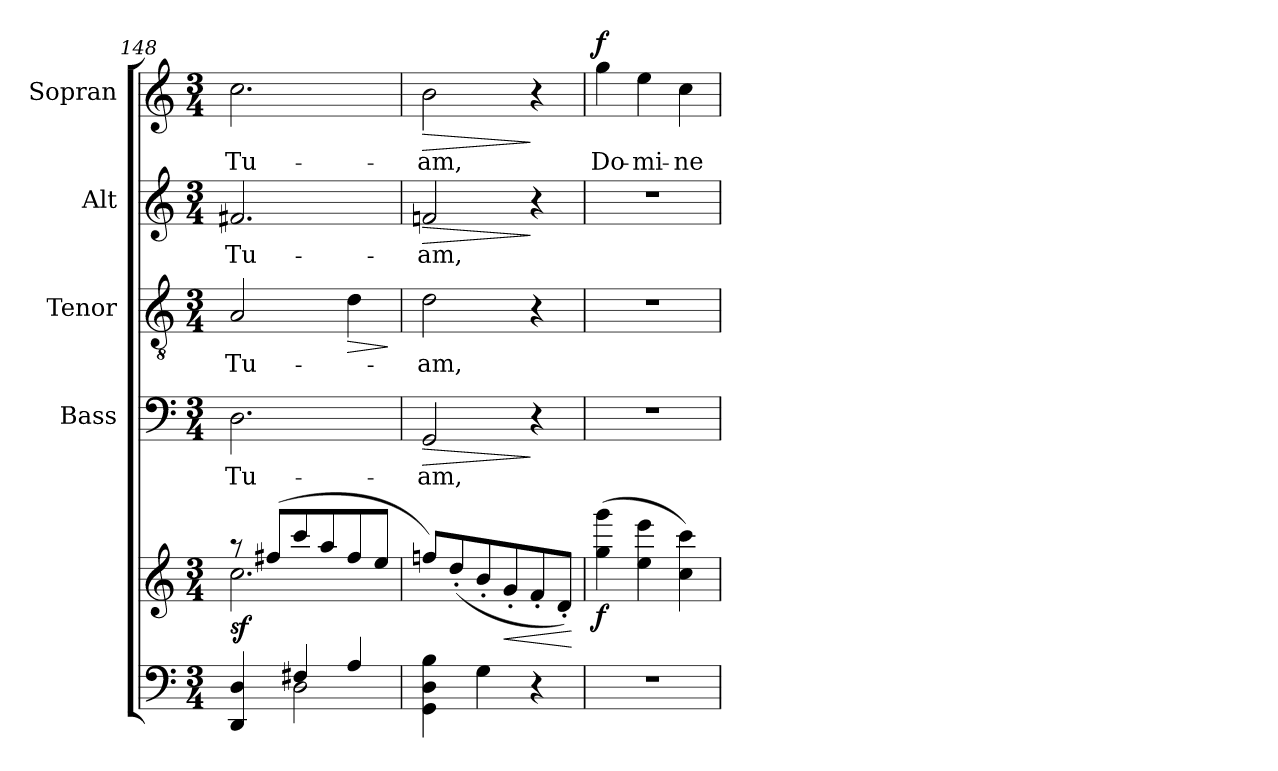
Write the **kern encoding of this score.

**kern	**kern	**dynam	**kern	**text	**dynam	**kern	**text	**dynam	**kern	**text	**dynam	**kern	**text	**dynam
*part5	*part5	*part5	*part4	*part4	*part4	*part3	*part3	*part3	*part2	*part2	*part2	*part1	*part1	*part1
*staff6	*staff5	*staff5/6	*staff4	*staff4	*staff4	*staff3	*staff3	*staff3	*staff2	*staff2	*staff2	*staff1	*staff1	*staff1
*	*	*	*I"Bass	*	*	*I"Tenor	*	*	*I"Alt	*	*	*I"Sopran	*	*
*	*	*	*I'B.	*	*	*I'T.	*	*	*I'A.	*	*	*I'S.	*	*
*clefF4	*clefG2	*	*clefF4	*	*	*clefGv2	*	*	*clefG2	*	*	*clefG2	*	*
*k[]	*k[]	*	*k[]	*	*	*k[]	*	*	*k[]	*	*	*k[]	*	*
*C:	*C:	*	*C:	*	*	*C:	*	*	*C:	*	*	*C:	*	*
*M3/4	*M3/4	*	*M3/4	*	*	*M3/4	*	*	*M3/4	*	*	*M3/4	*	*
=148	=148	=148	=148	=148	=148	=148	=148	=148	=148	=148	=148	=148	=148	=148
*^	*^	*	*	*	*	*	*	*	*	*	*	*	*	*
!	!	!	!	!LO:DY:b	!	!LO:LY:b	!	!	!LO:LY:b	!	!	!LO:LY:b	!	!	!LO:LY:b	!
4DD/ 4D/	4ryy	8rgg	2.cc\	sf	2.D\	Tu-	.	2A/	Tu-	.	2.f#X/	Tu-	.	2.cc\	Tu-	.
.	.	(<8ff#X/L	.	.	.	.	.	.	.	.	.	.	.	.	.	.
4F#X/	2D\	8ccc/	.	.	.	.	.	.	.	.	.	.	.	.	.	.
.	.	8aa/	.	.	.	.	.	.	.	.	.	.	.	.	.	.
!	!	!	!	!	!	!	!	!	!	!LO:HP:b	!	!	!	!	!	!
4A/	.	8ff#/	.	.	.	.	.	4d\	.	>	.	.	.	.	.	.
.	.	8ee/J	.	.	.	.	.	.	.	.	.	.	.	.	.	.
*v	*v	*	*	*	*	*	*	*	*	*	*	*	*	*	*	*
*	*v	*v	*	*	*	*	*	*	*	*	*	*	*	*	*
.	.	.	.	.	.	.	.	]	.	.	.	.	.	.
=149	=149	=149	=149	=149	=149	=149	=149	=149	=149	=149	=149	=149	=149	=149
!	!	!	!	!LO:LY:b	!LO:HP:b	!	!LO:LY:b	!	!	!LO:LY:b	!LO:HP:b	!	!LO:LY:b	!LO:HP:b
4GG\ 4D\ 4B\	8ffn/L)	.	2GG/	-am,	>	2d\	-am,	.	2fn/	-am,	>	2b\	-am,	>
.	(<8dd'</	.	.	.	.	.	.	.	.	.	.	.	.	.
4G\	8b'</	.	.	.	.	.	.	.	.	.	.	.	.	.
!	!	!LO:HP:b	!	!	!	!	!	!	!	!	!	!	!	!
.	8g'</	<	.	.	.	.	.	.	.	.	.	.	.	.
4r	8f'</	.	4r	.	]	4r	.	.	4r	.	]	4r	.	]
.	8d'</J)	.	.	.	.	.	.	.	.	.	.	.	.	.
.	.	[	.	.	.	.	.	.	.	.	.	.	.	.
=150	=150	=150	=150	=150	=150	=150	=150	=150	=150	=150	=150	=150	=150	=150
!	!	!LO:DY:b	!	!	!	!	!	!	!	!	!	!	!LO:LY:b	!LO:DY:a
2.r	(>4gg\ 4ggg\	f	2.r	.	.	2.r	.	.	2.r	.	.	4gg\	Do-	f
!	!	!	!	!	!	!	!	!	!	!	!	!	!LO:LY:b	!
.	4ee\ 4eee\	.	.	.	.	.	.	.	.	.	.	4ee\	-mi-	.
!	!	!	!	!	!	!	!	!	!	!	!	!	!LO:LY:b	!
.	4cc\ 4ccc\)	.	.	.	.	.	.	.	.	.	.	4cc\	-ne	.
=	=	=	=	=	=	=	=	=	=	=	=	=	=	=
*-	*-	*-	*-	*-	*-	*-	*-	*-	*-	*-	*-	*-	*-	*-
